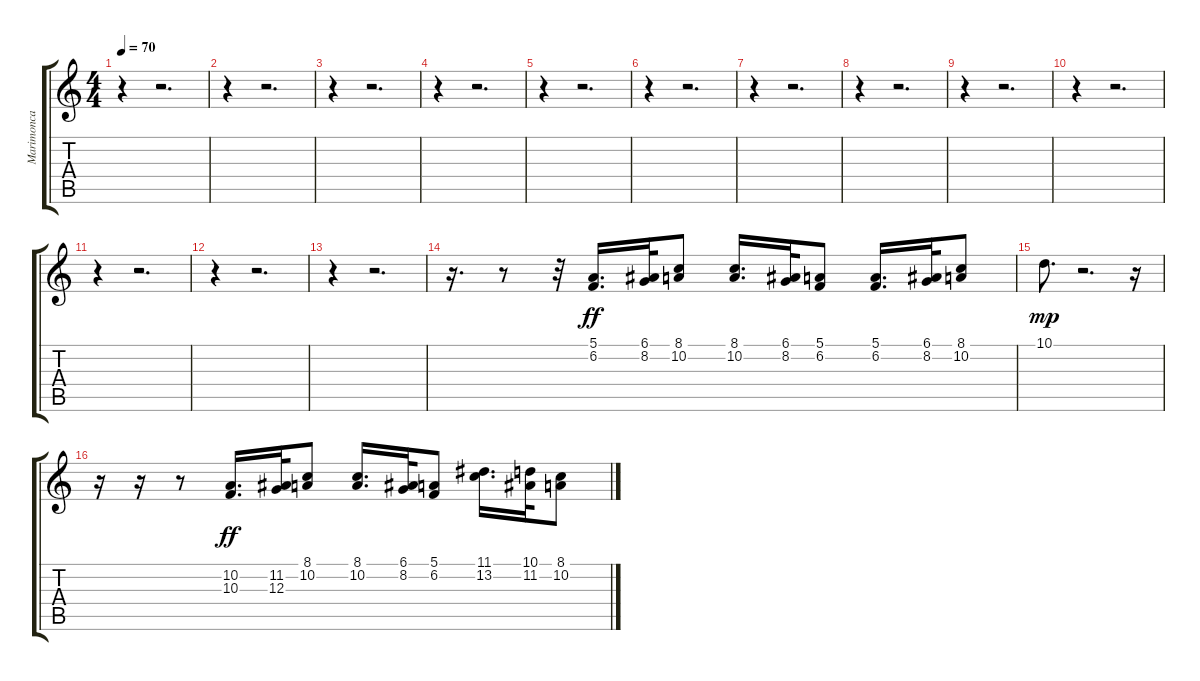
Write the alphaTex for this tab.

\track ("Marimonca" "Marimonca") {instrument harmonica}
\staff {score tabs}
\tuning (E4 B3 G3 D3 A2 E2) {hide}
\ts (4 4)
\tempo 70
\clef g2
\ks c
r.4{dy f} r.2{d} |
r.4 r.2{d} |
r.4 r.2{d} |
r.4 r.2{d} |
r.4 r.2{d} |
r.4 r.2{d} |
r.4 r.2{d} |
r.4 r.2{d} |
r.4 r.2{d} |
r.4 r.2{d} |
r.4 r.2{d} |
r.4 r.2{d} |
r.4 r.2{d} |
r.16{d} r.8 r.32 (5.1 6.2).16{d dy ff} (6.1 8.2).32 (8.1 10.2).8 (8.1 10.2).16{d} (6.1 8.2).32 (5.1 6.2).8 (5.1 6.2).16{d} (6.1 8.2).32 (8.1 10.2).8 |
10.1.8{d dy mp} r.2{d} r.16 |
r.16 r.16 r.8 (10.2 10.3).16{d dy ff} (11.2 12.3).32 (8.1 10.2).8 (8.1 10.2).16{d} (6.1 8.2).32 (5.1 6.2).8 (11.1 13.2).16{d} (10.1 11.2).32 (8.1 10.2).8
